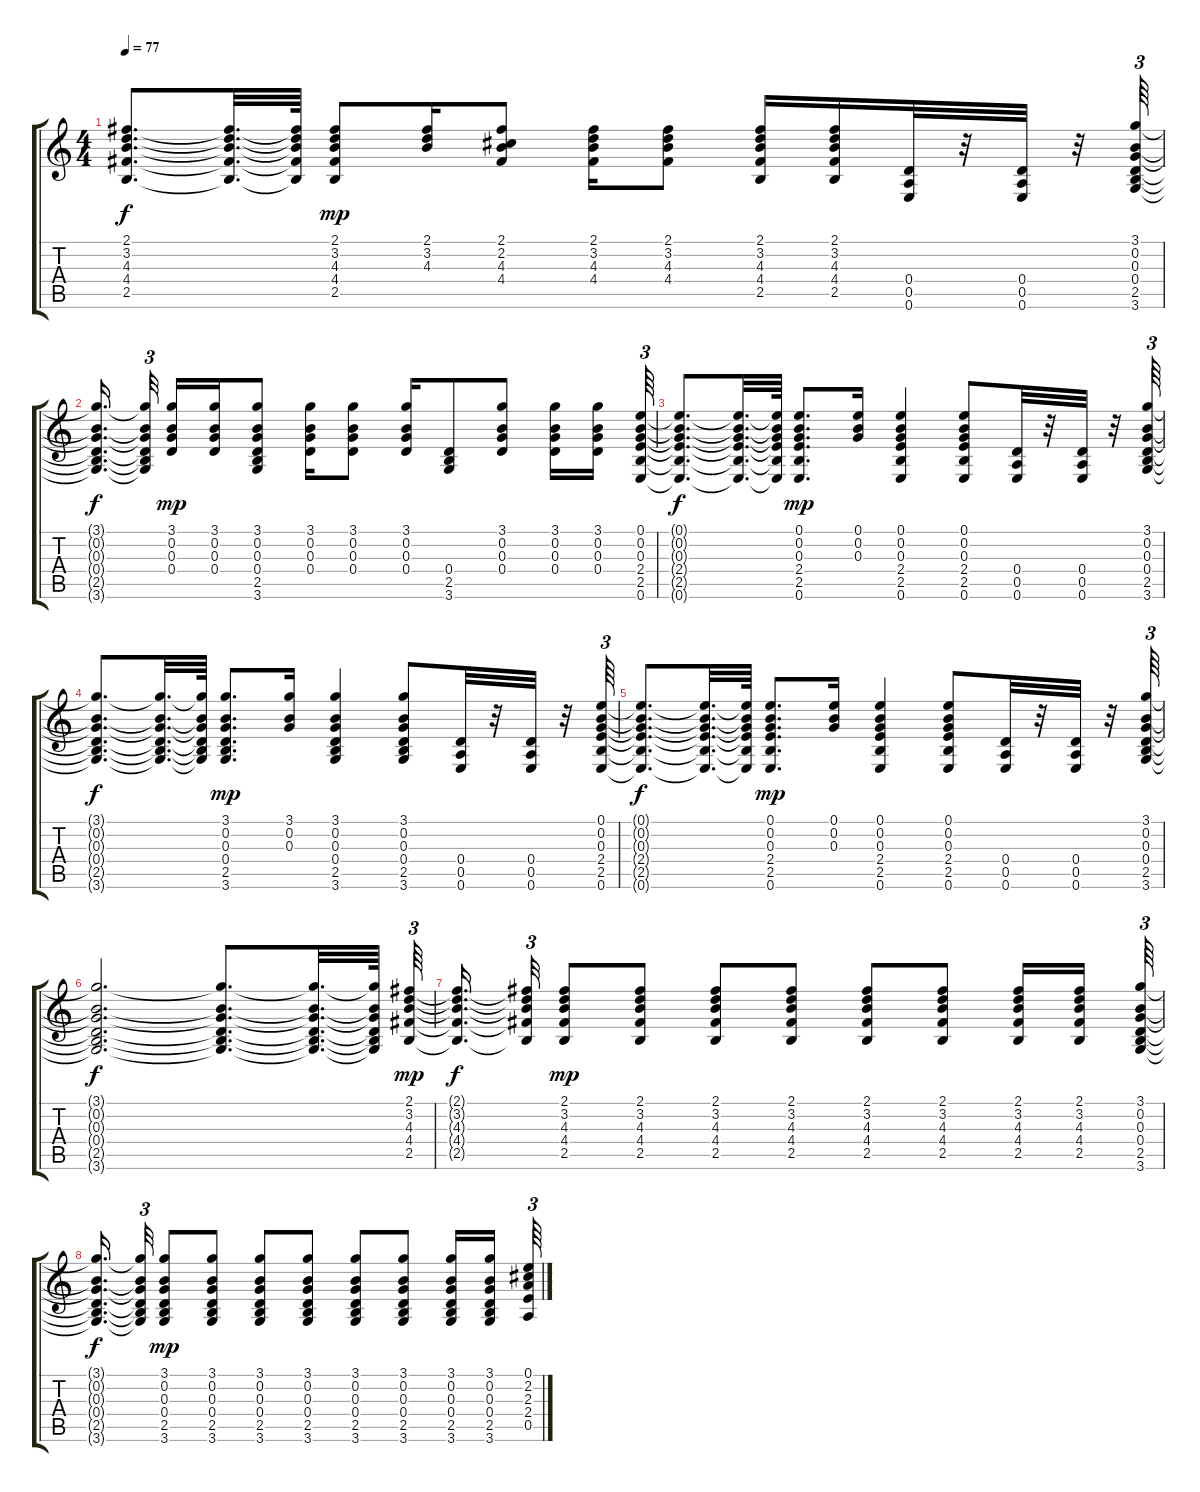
\track "" {instrument acousticguitarsteel}
\staff {score tabs}
\tuning (E4 B3 G3 D3 A2 E2) {hide}
\ts (4 4)
\tempo 77
\clef g2
\ks c
(2.1{t} 3.2{t} 4.3{t} 4.4{t} 2.5{t}).8{d dy f} (2.1{t} 3.2{t} 4.3{t} 4.4{t} 2.5{t}).32{d} (2.1{t} 3.2{t} 4.3{t} 4.4{t} 2.5{t}).64 (2.1 3.2 4.3 4.4 2.5).8{dy mp} (2.1 3.2 4.3).16 (2.1 2.2 4.3 4.4).8 (2.1 3.2 4.3 4.4).16 (2.1 3.2 4.3 4.4).8 (2.1 3.2 4.3 4.4 2.5).16 (2.1 3.2 4.3 4.4 2.5).16 (0.4 0.5 0.6).32 r.32 (0.4 0.5 0.6).32 r.32 (3.1 0.2 0.3 0.4 2.5 3.6).64{tu (3 2)} |
(3.1{t} 0.2{t} 0.3{t} 0.4{t} 2.5{t} 3.6{t}).16{d dy f beam splitsecondary} (3.1{t} 0.2{t} 0.3{t} 0.4{t} 2.5{t} 3.6{t}).32{tu (3 2) beam splitsecondary} (3.1 0.2 0.3 0.4).16{dy mp} (3.1 0.2 0.3 0.4).16 (3.1 0.2 0.3 0.4 2.5 3.6).8 (3.1 0.2 0.3 0.4).16 (3.1 0.2 0.3 0.4).8 (3.1 0.2 0.3 0.4).16 (0.4 2.5 3.6).8 (3.1 0.2 0.3 0.4).8 (3.1 0.2 0.3 0.4).16 (3.1 0.2 0.3 0.4).16{beam splitsecondary} (0.1 0.2 0.3 2.4 2.5 0.6).64{tu (3 2)} |
(0.1{t} 0.2{t} 0.3{t} 2.4{t} 2.5{t} 0.6{t}).8{d dy f} (0.1{t} 0.2{t} 0.3{t} 2.4{t} 2.5{t} 0.6{t}).32{d} (0.1{t} 0.2{t} 0.3{t} 2.4{t} 2.5{t} 0.6{t}).64 (0.1 0.2 0.3 2.4 2.5 0.6).8{d dy mp} (0.1 0.2 0.3).16 (0.1 0.2 0.3 2.4 2.5 0.6).4 (0.1 0.2 0.3 2.4 2.5 0.6).8 (0.4 0.5 0.6).32 r.32 (0.4 0.5 0.6).32 r.32 (3.1 0.2 0.3 0.4 2.5 3.6).64{tu (3 2)} |
(3.1{t} 0.2{t} 0.3{t} 0.4{t} 2.5{t} 3.6{t}).8{d dy f} (3.1{t} 0.2{t} 0.3{t} 0.4{t} 2.5{t} 3.6{t}).32{d} (3.1{t} 0.2{t} 0.3{t} 0.4{t} 2.5{t} 3.6{t}).64 (3.1 0.2 0.3 0.4 2.5 3.6).8{d dy mp} (3.1 0.2 0.3).16 (3.1 0.2 0.3 0.4 2.5 3.6).4 (3.1 0.2 0.3 0.4 2.5 3.6).8 (0.4 0.5 0.6).32 r.32 (0.4 0.5 0.6).32 r.32 (0.1 0.2 0.3 2.4 2.5 0.6).64{tu (3 2)} |
(0.1{t} 0.2{t} 0.3{t} 2.4{t} 2.5{t} 0.6{t}).8{d dy f} (0.1{t} 0.2{t} 0.3{t} 2.4{t} 2.5{t} 0.6{t}).32{d} (0.1{t} 0.2{t} 0.3{t} 2.4{t} 2.5{t} 0.6{t}).64 (0.1 0.2 0.3 2.4 2.5 0.6).8{d dy mp} (0.1 0.2 0.3).16 (0.1 0.2 0.3 2.4 2.5 0.6).4 (0.1 0.2 0.3 2.4 2.5 0.6).8 (0.4 0.5 0.6).32 r.32 (0.4 0.5 0.6).32 r.32 (3.1 0.2 0.3 0.4 2.5 3.6).64{tu (3 2)} |
(3.1{t} 0.2{t} 0.3{t} 0.4{t} 2.5{t} 3.6{t}).2{d dy f} (3.1{t} 0.2{t} 0.3{t} 0.4{t} 2.5{t} 3.6{t}).8{d} (3.1{t} 0.2{t} 0.3{t} 0.4{t} 2.5{t} 3.6{t}).32{d} (3.1{t} 0.2{t} 0.3{t} 0.4{t} 2.5{t} 3.6{t}).64 (2.1 3.2 4.3 4.4 2.5).64{tu (3 2) dy mp} |
(2.1{t} 3.2{t} 4.3{t} 4.4{t} 2.5{t}).16{d dy f beam splitsecondary} (2.1{t} 3.2{t} 4.3{t} 4.4{t} 2.5{t}).32{tu (3 2)} (2.1 3.2 4.3 4.4 2.5).8{dy mp} (2.1 3.2 4.3 4.4 2.5).8 (2.1 3.2 4.3 4.4 2.5).8 (2.1 3.2 4.3 4.4 2.5).8 (2.1 3.2 4.3 4.4 2.5).8 (2.1 3.2 4.3 4.4 2.5).8 (2.1 3.2 4.3 4.4 2.5).16 (2.1 3.2 4.3 4.4 2.5).16{beam splitsecondary} (3.1 0.2 0.3 0.4 2.5 3.6).64{tu (3 2)} |
(3.1{t} 0.2{t} 0.3{t} 0.4{t} 2.5{t} 3.6{t}).16{d dy f beam splitsecondary} (3.1{t} 0.2{t} 0.3{t} 0.4{t} 2.5{t} 3.6{t}).32{tu (3 2)} (3.1 0.2 0.3 0.4 2.5 3.6).8{dy mp} (3.1 0.2 0.3 0.4 2.5 3.6).8 (3.1 0.2 0.3 0.4 2.5 3.6).8 (3.1 0.2 0.3 0.4 2.5 3.6).8 (3.1 0.2 0.3 0.4 2.5 3.6).8 (3.1 0.2 0.3 0.4 2.5 3.6).8 (3.1 0.2 0.3 0.4 2.5 3.6).16 (3.1 0.2 0.3 0.4 2.5 3.6).16{beam splitsecondary} (0.1 2.2 2.3 2.4 0.5).64{tu (3 2)}
